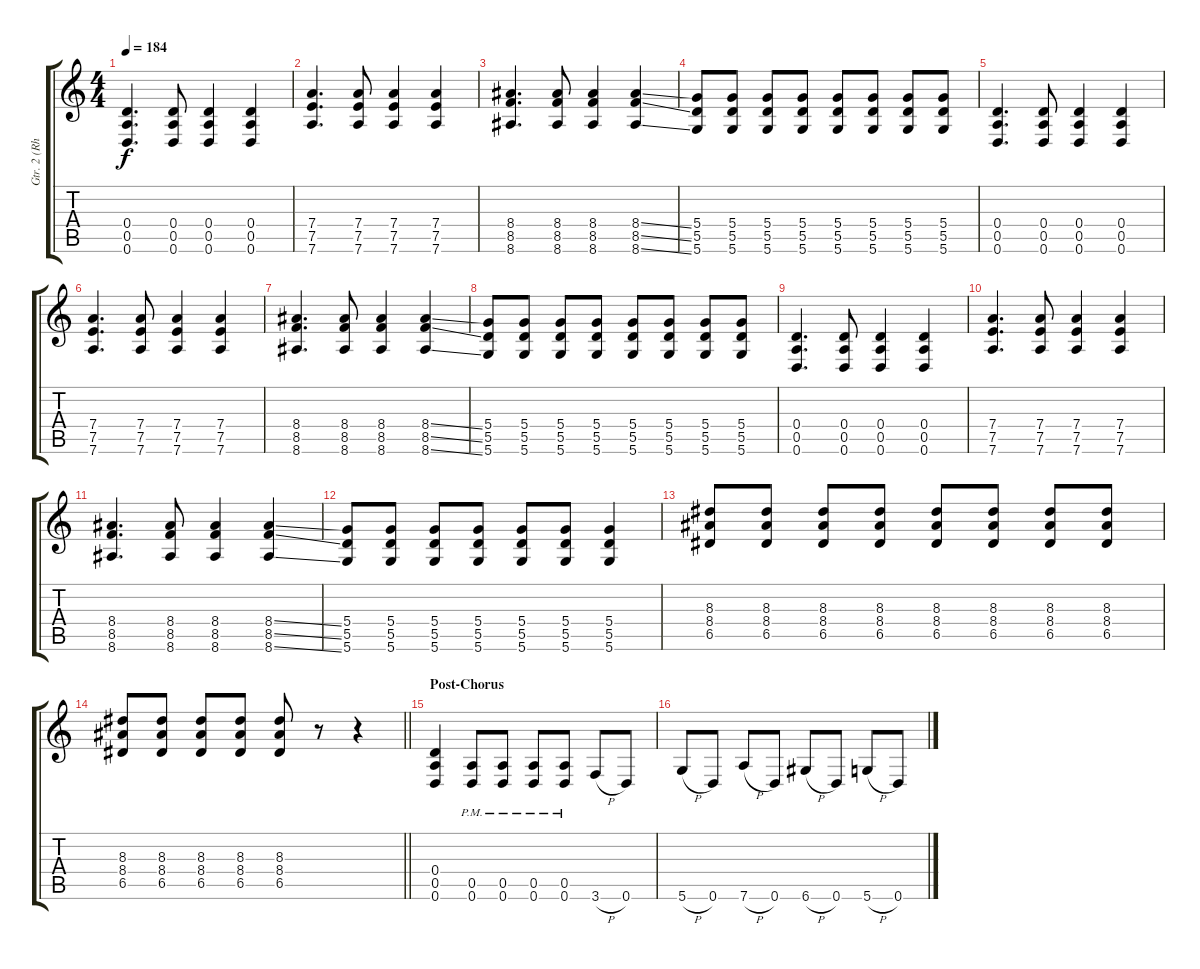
\track ("Gtr. 2 (Rhythm)" "Gtr. 2 (Rh") {instrument distortionguitar}
\staff {score tabs}
\tuning (E4 B3 G3 D3 A2 D2) {hide}
\ts (4 4)
\tempo 184
\clef g2
\ks c
(0.4 0.5 0.6).4{d dy f} (0.4 0.5 0.6).8 (0.4 0.5 0.6).4 (0.4 0.5 0.6).4 |
(7.4 7.5 7.6).4{d} (7.4 7.5 7.6).8 (7.4 7.5 7.6).4 (7.4 7.5 7.6).4 |
(8.4 8.5 8.6).4{d} (8.4 8.5 8.6).8 (8.4 8.5 8.6).4 (8.4{ss} 8.5{ss} 8.6{ss}).4 |
(5.4 5.5 5.6).8 (5.4 5.5 5.6).8 (5.4 5.5 5.6).8 (5.4 5.5 5.6).8 (5.4 5.5 5.6).8 (5.4 5.5 5.6).8 (5.4 5.5 5.6).8 (5.4 5.5 5.6).8 |
(0.4 0.5 0.6).4{d} (0.4 0.5 0.6).8 (0.4 0.5 0.6).4 (0.4 0.5 0.6).4 |
(7.4 7.5 7.6).4{d} (7.4 7.5 7.6).8 (7.4 7.5 7.6).4 (7.4 7.5 7.6).4 |
(8.4 8.5 8.6).4{d} (8.4 8.5 8.6).8 (8.4 8.5 8.6).4 (8.4{ss} 8.5{ss} 8.6{ss}).4 |
(5.4 5.5 5.6).8 (5.4 5.5 5.6).8 (5.4 5.5 5.6).8 (5.4 5.5 5.6).8 (5.4 5.5 5.6).8 (5.4 5.5 5.6).8 (5.4 5.5 5.6).8 (5.4 5.5 5.6).8 |
(0.4 0.5 0.6).4{d} (0.4 0.5 0.6).8 (0.4 0.5 0.6).4 (0.4 0.5 0.6).4 |
(7.4 7.5 7.6).4{d} (7.4 7.5 7.6).8 (7.4 7.5 7.6).4 (7.4 7.5 7.6).4 |
(8.4 8.5 8.6).4{d} (8.4 8.5 8.6).8 (8.4 8.5 8.6).4 (8.4{ss} 8.5{ss} 8.6{ss}).4 |
(5.4 5.5 5.6).8 (5.4 5.5 5.6).8 (5.4 5.5 5.6).8 (5.4 5.5 5.6).8 (5.4 5.5 5.6).8 (5.4 5.5 5.6).8 (5.4 5.5 5.6).4 |
(8.3 8.4 6.5).8 (8.3 8.4 6.5).8 (8.3 8.4 6.5).8 (8.3 8.4 6.5).8 (8.3 8.4 6.5).8 (8.3 8.4 6.5).8 (8.3 8.4 6.5).8 (8.3 8.4 6.5).8 |
\barLineRight lightlight
(8.3 8.4 6.5).8 (8.3 8.4 6.5).8 (8.3 8.4 6.5).8 (8.3 8.4 6.5).8 (8.3 8.4 6.5).8 r.8 r.4 |
\section ("" "Post-Chorus")
(0.4 0.5 0.6).4 (0.5{pm} 0.6{pm}).8 (0.5{pm} 0.6{pm}).8 (0.5{pm} 0.6{pm}).8 (0.5{pm} 0.6{pm}).8 3.6{h}.8 0.6.8 |
5.6{h}.8 0.6.8 7.6{h}.8 0.6.8 6.6{h}.8 0.6.8 5.6{h}.8 0.6.8
